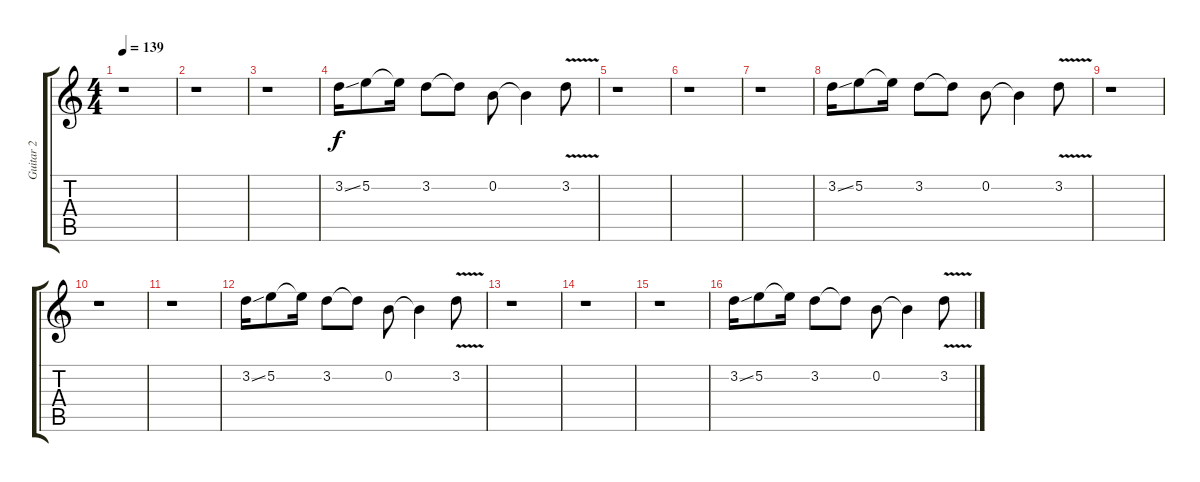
\track ("Guitar 2" "Guitar 2") {instrument electricguitarclean}
\staff {score tabs}
\tuning (E4 B3 G3 D3 A2 D2) {hide}
\ts (4 4)
\tempo 139
\clef g2
\ks c
r.1{dy f} |
r.1 |
r.1 |
3.2{ss}.16 5.2.8 5.2{t}.16 3.2.8 3.2{t}.8 0.2.8 0.2{t}.4 3.2{v}.8 |
r.1 |
r.1 |
r.1 |
3.2{ss}.16 5.2.8 5.2{t}.16 3.2.8 3.2{t}.8 0.2.8 0.2{t}.4 3.2{v}.8 |
r.1 |
r.1 |
r.1 |
3.2{ss}.16 5.2.8 5.2{t}.16 3.2.8 3.2{t}.8 0.2.8 0.2{t}.4 3.2{v}.8 |
r.1 |
r.1 |
r.1 |
3.2{ss}.16 5.2.8 5.2{t}.16 3.2.8 3.2{t}.8 0.2.8 0.2{t}.4 3.2{v}.8
